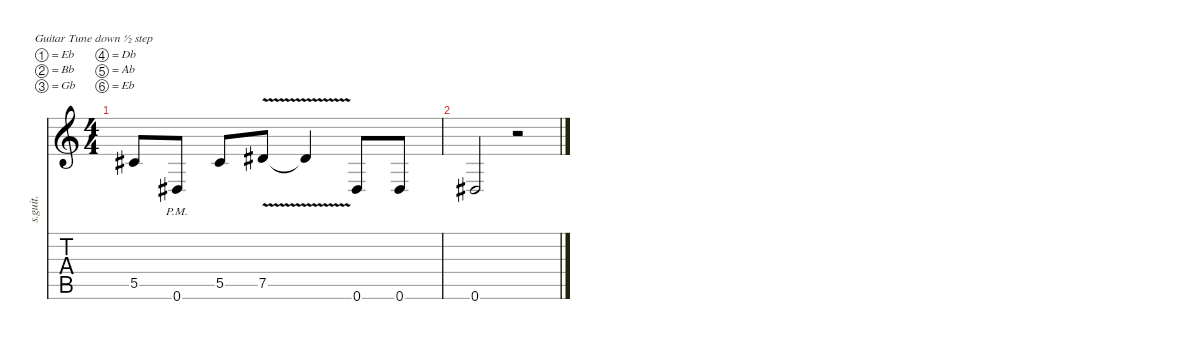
\defaultSystemsLayout 4
\hideDynamics
\bracketExtendMode nobrackets
\track ("Jerry Cantrell - Rhythm Guitar" "s.guit.") {instrument distortionguitar}
\staff {score tabs}
\tuning (Eb4 Bb3 Gb3 Db3 Ab2 Eb2)
\ts (4 4)
\tempo (106 hide)
\clef g2
\ks c
5.5{acc #}.8{dy f} 0.6{pm acc #}.8 5.5{acc #}.8 7.5{v acc #}.8 7.5{v t acc #}.4 0.6{acc #}.8 0.6{acc #}.8 |
0.6{acc #}.2 r.2
